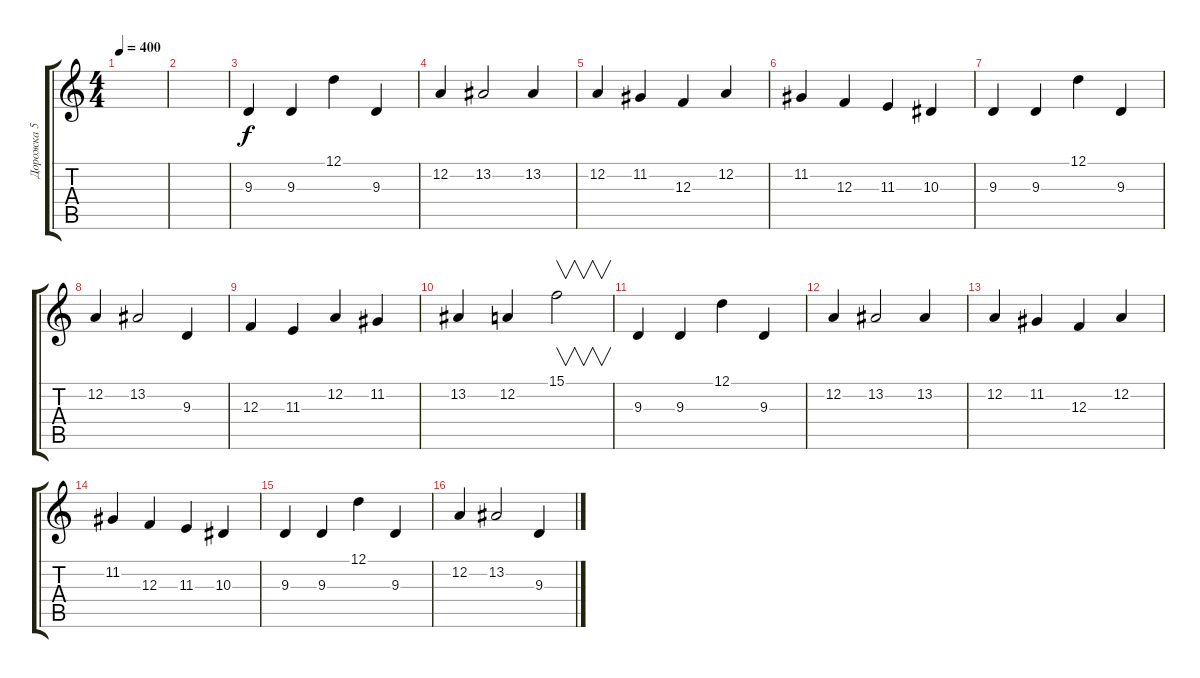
\track ("Дорожка 5" "Дорожка 5") {instrument tremolostrings}
\staff {score tabs}
\tuning (D4 A3 F3 C3 G2 D2) {hide}
\ts (4 4)
\tempo 400
\clef g2
\ks c
|
|
9.3.4 9.3.4 12.1.4 9.3.4 |
12.2.4 13.2.2 13.2.4 |
12.2.4 11.2.4 12.3.4 12.2.4 |
11.2.4 12.3.4 11.3.4 10.3.4 |
9.3.4 9.3.4 12.1.4 9.3.4 |
12.2.4 13.2.2 9.3.4 |
12.3.4 11.3.4 12.2.4 11.2.4 |
13.2.4 12.2.4 15.1.2{v} |
9.3.4 9.3.4 12.1.4 9.3.4 |
12.2.4 13.2.2 13.2.4 |
12.2.4 11.2.4 12.3.4 12.2.4 |
11.2.4 12.3.4 11.3.4 10.3.4 |
9.3.4 9.3.4 12.1.4 9.3.4 |
12.2.4 13.2.2 9.3.4
